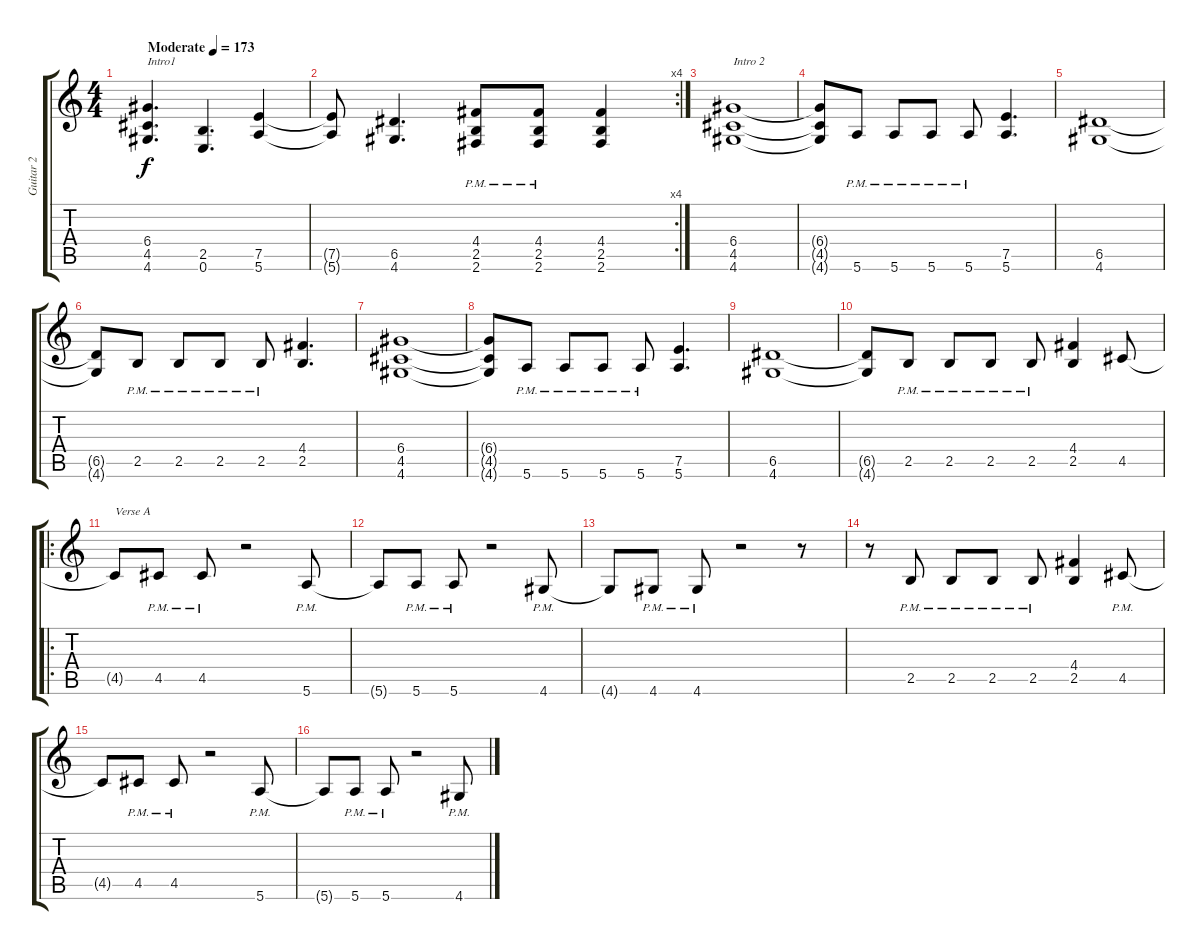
\track ("Guitar 2" "Guitar 2") {instrument overdrivenguitar}
\staff {score tabs}
\tuning (E4 B3 G3 D3 A2 E2) {hide}
\ts (4 4)
\tempo (173 "Moderate")
\clef g2
\ks c
(6.4 4.5 4.6).4{d txt "Intro1" dy f instrument overdrivenguitar} (2.5 0.6).4{d} (7.5 5.6).4 |
\rc 4
(7.5{t} 5.6{t}).8 (6.5 4.6).4{d} (4.4{pm} 2.5{pm} 2.6{pm}).8{beam merge} (4.4{pm} 2.5{pm} 2.6{pm}).8 (4.4 2.5 2.6).4 |
(6.4 4.5 4.6).1{txt "Intro 2"} |
(6.4{t} 4.5{t} 4.6{t}).8 5.6{pm}.8 5.6{pm}.8 5.6{pm}.8 5.6{pm}.8 (7.5 5.6).4{d} |
(6.5 4.6).1 |
(6.5{t} 4.6{t}).8 2.5{pm}.8 2.5{pm}.8 2.5{pm}.8 2.5{pm}.8 (4.4 2.5).4{d} |
(6.4 4.5 4.6).1 |
(6.4{t} 4.5{t} 4.6{t}).8 5.6{pm}.8 5.6{pm}.8 5.6{pm}.8 5.6{pm}.8 (7.5 5.6).4{d} |
(6.5 4.6).1 |
(6.5{t} 4.6{t}).8 2.5{pm}.8 2.5{pm}.8 2.5{pm}.8 2.5{pm}.8 (4.4 2.5).4 4.5.8 |
\ro
4.5{t}.8{txt "Verse A"} 4.5{pm}.8 4.5{pm}.8 r.2 5.6{pm}.8 |
5.6{t}.8 5.6{pm}.8 5.6{pm}.8 r.2 4.6{pm}.8 |
4.6{t}.8 4.6{pm}.8 4.6{pm}.8 r.2 r.8 |
r.8 2.5{pm}.8 2.5{pm}.8 2.5{pm}.8 2.5{pm}.8 (4.4 2.5).4 4.5{pm}.8 |
4.5{t}.8 4.5{pm}.8 4.5{pm}.8 r.2 5.6{pm}.8 |
5.6{t}.8 5.6{pm}.8 5.6{pm}.8 r.2 4.6{pm}.8
